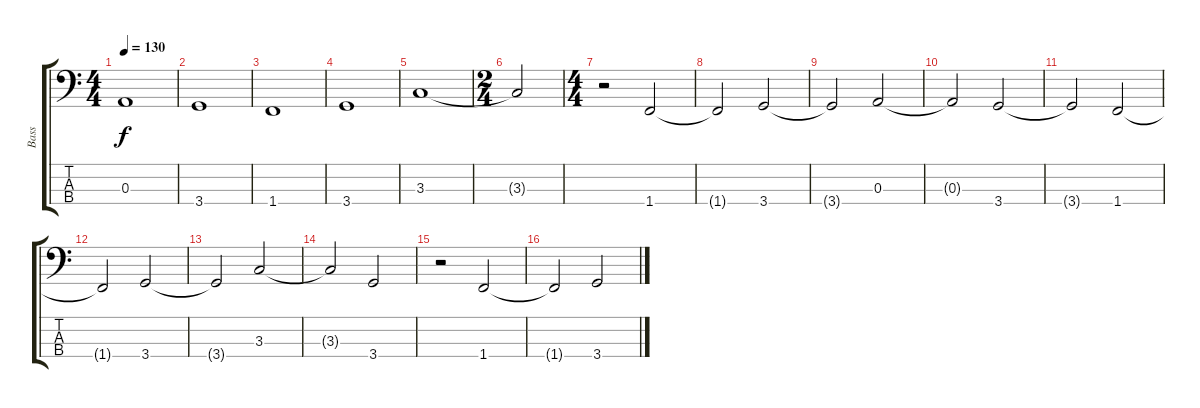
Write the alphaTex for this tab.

\track ("Bass" "Bass") {instrument electricbasspick}
\staff {score tabs}
\tuning (G2 D2 A1 E1) {hide}
\ts (4 4)
\tempo 130
\clef f4
\ks c
0.3.1{dy f} |
3.4.1 |
1.4.1 |
3.4.1 |
3.3.1 |
\ts (2 4)
3.3{t}.2 |
\ts (4 4)
r.2 1.4.2 |
1.4{t}.2 3.4.2 |
3.4{t}.2 0.3.2 |
0.3{t}.2 3.4.2 |
3.4{t}.2 1.4.2 |
1.4{t}.2 3.4.2 |
3.4{t}.2 3.3.2 |
3.3{t}.2 3.4.2 |
r.2 1.4.2 |
1.4{t}.2 3.4.2
